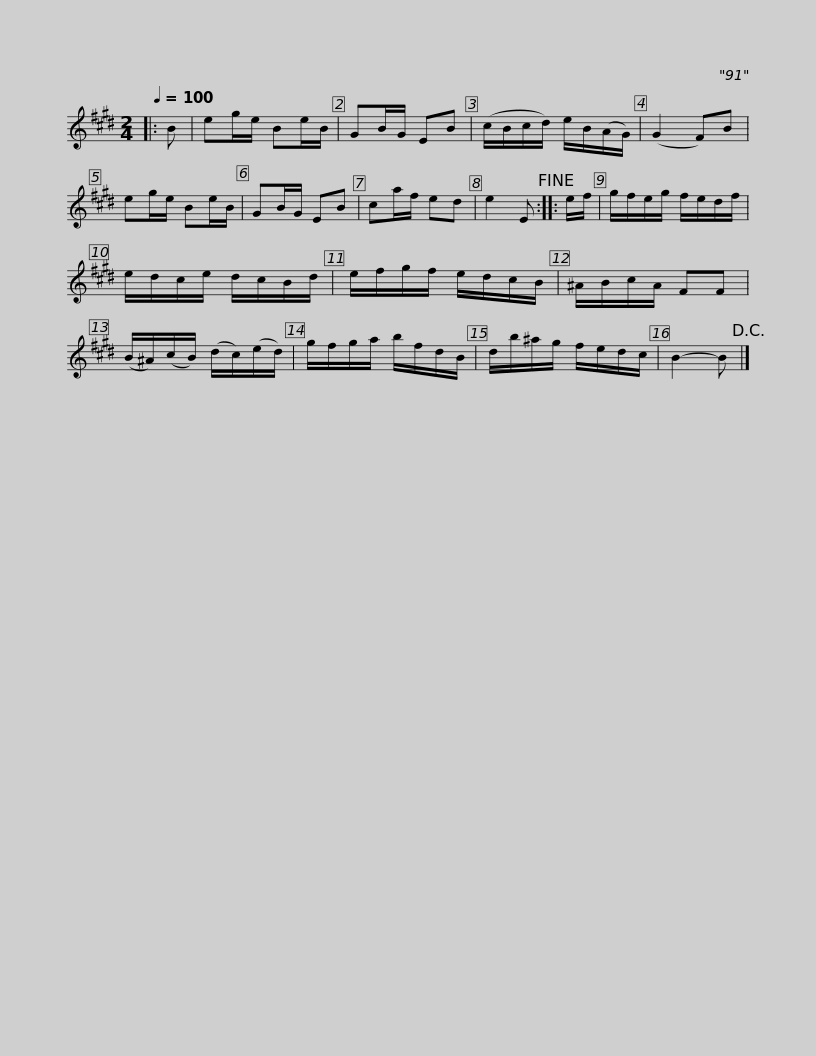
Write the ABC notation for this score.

X:1
L:1/8
Q:1/4=100
M:2/4
I:linebreak $
K:E
V:1 treble
V:1
|: B | eg/e/ Be/B/ | GB/G/ EB | (c/B/c/d/) e/B/(A/G/) | (G2 F)B | %5
 eg/e/ Be/B/ | GB/G/ EB | ca/f/ ed | e2 E!fine! ::$ e/f/ | %10
 g/f/e/g/ f/e/d/f/ | e/d/c/e/ d/c/B/d/ | e/f/g/f/ e/d/c/B/ | ^A/B/c/A/ FF | (B/^A/)(c/B/) (d/c/)(e/d/) |$ %15
 g/f/g/a/ b/f/d/B/ | d/b/^a/g/ f/e/d/c/ | B2- B!D.C.! |] %18
